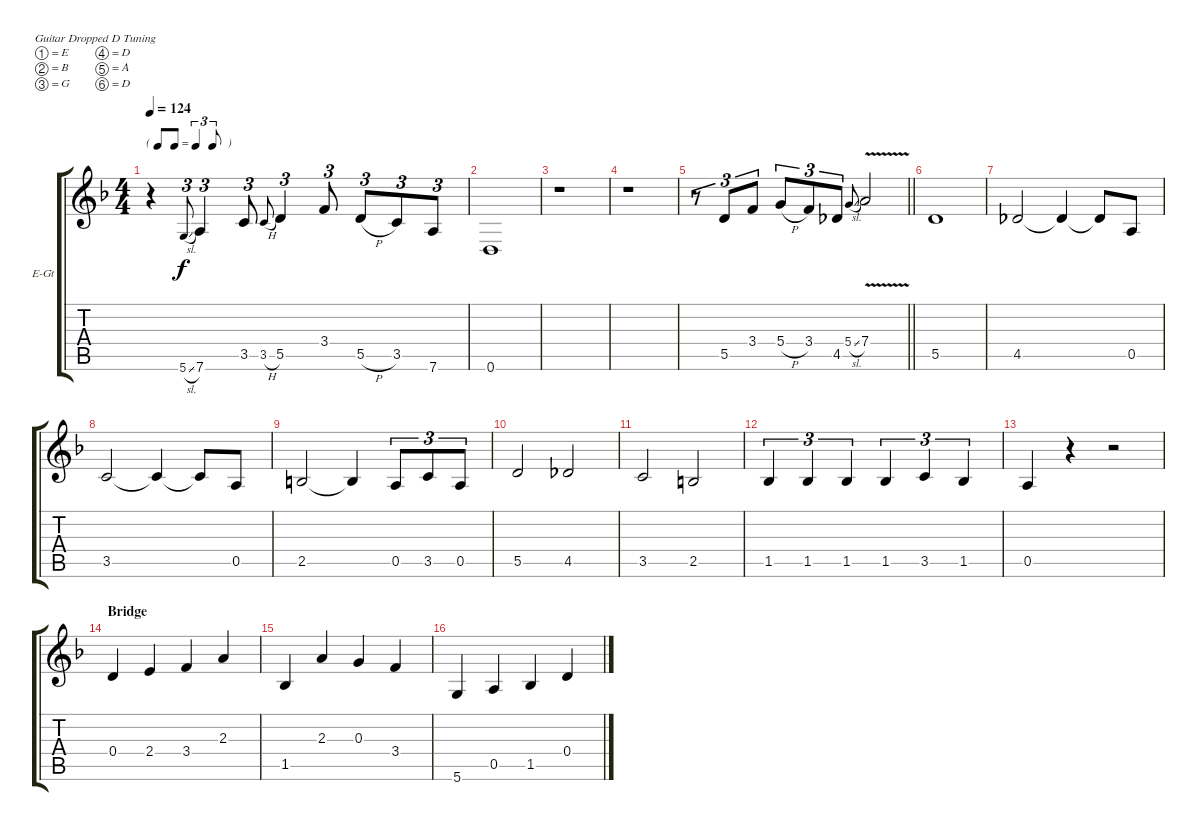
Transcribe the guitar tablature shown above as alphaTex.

\defaultSystemsLayout 4
\bracketExtendMode groupsimilarinstruments
\firstSystemTrackNameOrientation horizontal
\otherSystemsTrackNameOrientation horizontal
\track ("Bond-fills + chorus melody" "E-Gt") {instrument overdrivenguitar}
\staff {score tabs}
\tuning (E4 B3 G3 D3 A2 D2)
\ts (4 4)
\tf triplet8th
\tempo 124
\clef g2
\ks dminor
r.4{dy f} 5.6{sl}.8{tu (3 2) gr onbeat} 7.6.4{tu (3 2)} 3.5.8{tu (3 2)} 3.5{h}.8{gr onbeat} 5.5.4{tu (3 2)} 3.4.8{tu (3 2)} 5.5{h}.8{tu (3 2)} 3.5.8{tu (3 2)} 7.6.8{tu (3 2)} |
0.6.1 |
r.1 |
r.1 |
\barLineRight lightlight
r.8{tu (3 2)} 5.5.8{tu (3 2)} 3.4.8{tu (3 2)} 5.4{h}.8{tu (3 2)} 3.4.8{tu (3 2)} 4.5.8{tu (3 2)} 5.4{sl}.8{tu (3 2) gr onbeat} 7.4{v}.2 |
5.5.1 |
4.5.2 4.5{t}.4 4.5{t}.8 0.5.8 |
3.5.2 3.5{t}.4 3.5{t}.8 0.5.8 |
2.5.2 2.5{t}.4 0.5.8{tu (3 2)} 3.5.8{tu (3 2)} 0.5.8{tu (3 2)} |
5.5.2 4.5.2 |
3.5.2 2.5.2 |
1.5.4{tu (3 2)} 1.5.4{tu (3 2)} 1.5.4{tu (3 2)} 1.5.4{tu (3 2)} 3.5.4{tu (3 2)} 1.5.4{tu (3 2)} |
0.5.4 r.4 r.2 |
\section ("" "Bridge")
0.4.4 2.4.4 3.4.4 2.3.4 |
1.5.4 2.3.4 0.3.4 3.4.4 |
5.6.4 0.5.4 1.5.4 0.4.4
